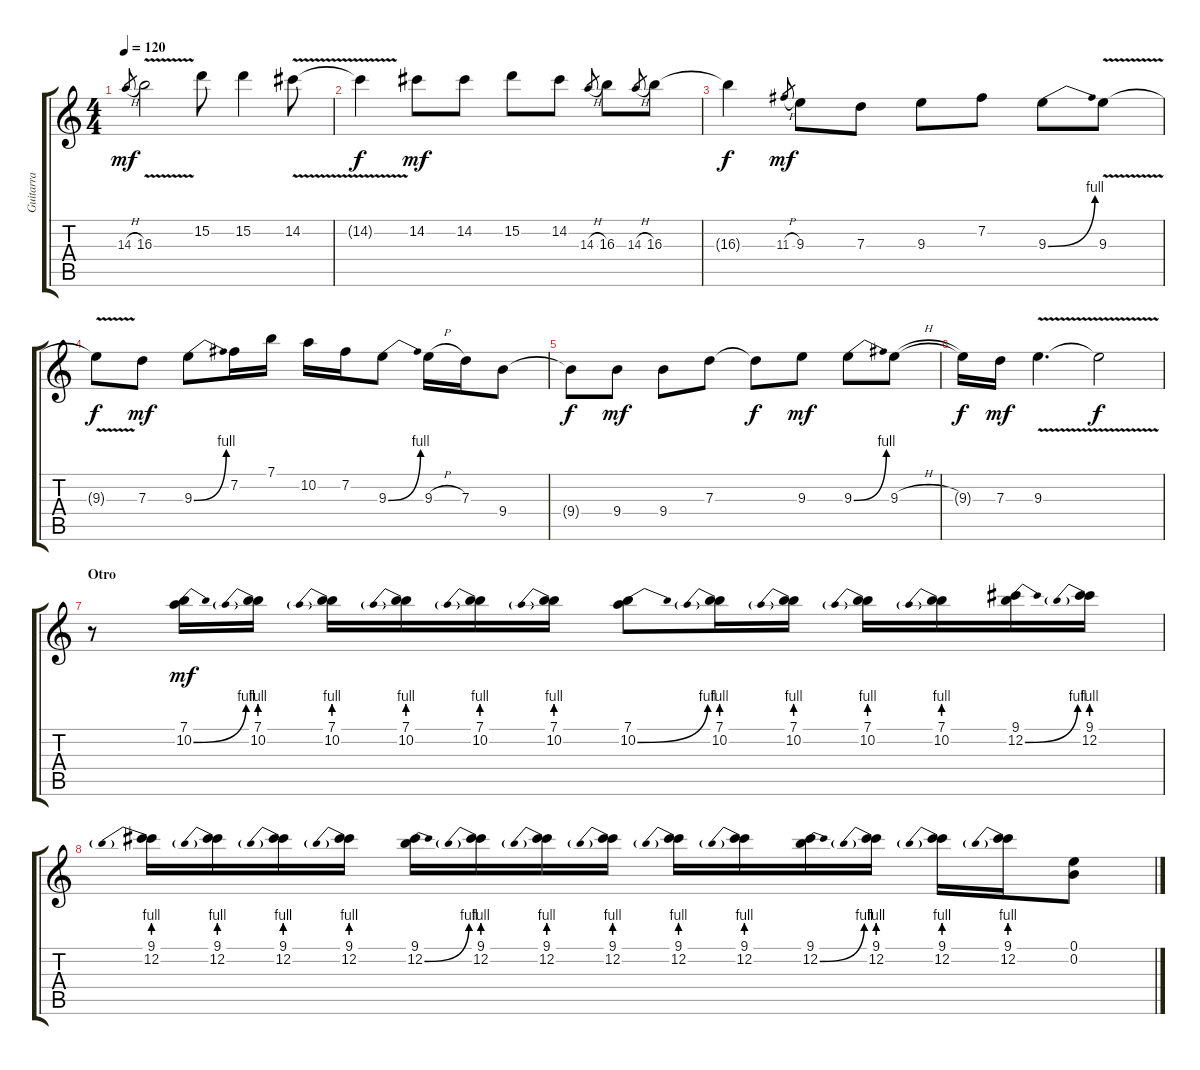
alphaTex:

\track ("Guitarra" "Guitarra") {instrument distortionguitar}
\staff {score tabs}
\tuning (E4 B3 G3 D3 A2 E2) {hide}
\ts (4 4)
\tempo 120
\clef g2
\ks c
14.3{h}.8{gr dy mf} 16.3{v}.2 15.2.8 15.2.4 14.2{v}.8 |
14.2{t}.4{dy f} 14.2.8{dy mf} 14.2.8 15.2.8 14.2.8 14.3{h}.8{gr} 16.3.8 14.3{h}.8{gr} 16.3.8 |
16.3{t}.4{dy f} 11.3{h}.8{gr dy mf} 9.3.8 7.3.8 9.3.8 7.2.8 9.3{be (bend 0 0 60 4)}.8 9.3{v}.8 |
9.3{t}.8{dy f} 7.3.8{dy mf} 9.3{be (bend 0 0 60 4)}.8 7.2.16 7.1.16 10.2.16 7.2.16 9.3{be (bend 0 0 60 4)}.8 9.3{h}.16 7.3.16 9.4.8 |
9.4{t}.8{dy f} 9.4.8{dy mf} 9.4.8 7.3.8 7.3{t}.8{dy f} 9.3.8{dy mf} 9.3{be (bend 0 0 60 4)}.8 9.3{h}.8 |
9.3{t}.16{dy f} 7.3.16{dy mf} 9.3{v}.4{d} 9.3{t}.2{dy f} |
\section ("" "Otro")
r.8 (7.1 10.2{be (bend 0 0 60 4)}).16{dy mf} (7.1 10.2{be (prebend 0 4 60 4)}).16 (7.1 10.2{be (prebend 0 4 60 4)}).16 (7.1 10.2{be (prebend 0 4 60 4)}).16 (7.1 10.2{be (prebend 0 4 60 4)}).16 (7.1 10.2{be (prebend 0 4 60 4)}).16 (7.1 10.2{be (bend 0 0 60 4)}).8 (7.1 10.2{be (prebend 0 4 60 4)}).16 (7.1 10.2{be (prebend 0 4 60 4)}).16 (7.1 10.2{be (prebend 0 4 60 4)}).16 (7.1 10.2{be (prebend 0 4 60 4)}).16 (9.1 12.2{be (bend 0 0 60 4)}).16 (9.1 12.2{be (prebend 0 4 60 4)}).16 |
(9.1 12.2{be (prebend 0 4 60 4)}).16 (9.1 12.2{be (prebend 0 4 60 4)}).16 (9.1 12.2{be (prebend 0 4 60 4)}).16 (9.1 12.2{be (prebend 0 4 60 4)}).16 (9.1 12.2{be (bend 0 0 60 4)}).16 (9.1 12.2{be (prebend 0 4 60 4)}).16 (9.1 12.2{be (prebend 0 4 60 4)}).16 (9.1 12.2{be (prebend 0 4 60 4)}).16 (9.1 12.2{be (prebend 0 4 60 4)}).16 (9.1 12.2{be (prebend 0 4 60 4)}).16 (9.1 12.2{be (bend 0 0 60 4)}).16 (9.1 12.2{be (prebend 0 4 60 4)}).16 (9.1 12.2{be (prebend 0 4 60 4)}).16 (9.1 12.2{be (prebend 0 4 60 4)}).16 (0.1 0.2).8
